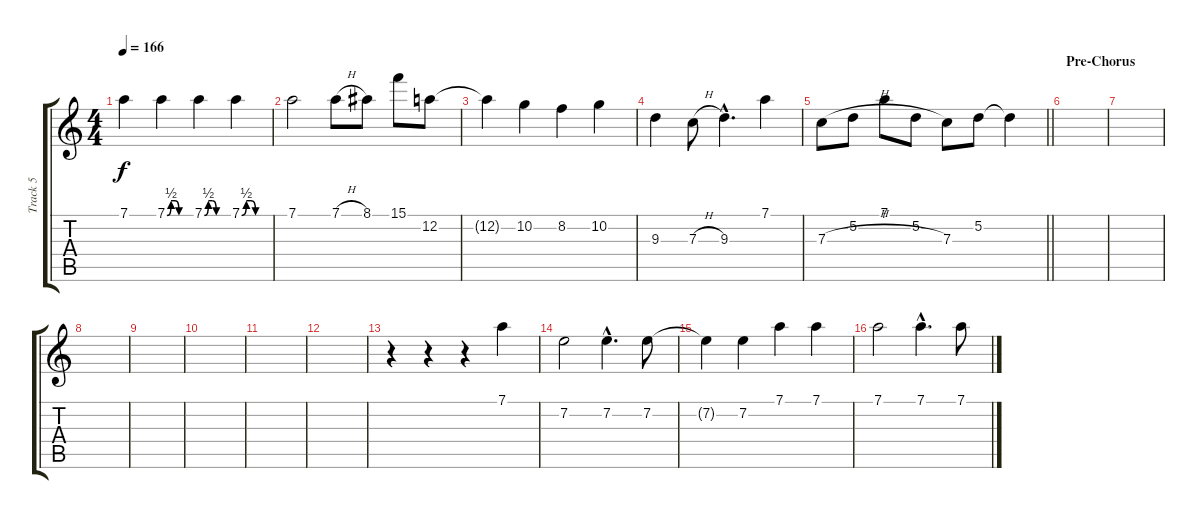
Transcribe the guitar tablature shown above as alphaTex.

\track ("Track 5" "Track 5") {instrument electricguitarjazz}
\staff {score tabs}
\tuning (D4 A3 F3 C3 G2 C2) {hide}
\ts (4 4)
\tempo 166
\clef g2
\ks c
7.1{t}.4{dy f} 7.1{be (custom 0 0 10 2 20 2 30 0 60 0)}.4 7.1{be (custom 0 0 10 2 20 2 30 0 60 0)}.4 7.1{be (custom 0 0 10 2 20 2 30 0 60 0)}.4 |
7.1.2 7.1{h}.8 8.1.8 15.1.8 12.2.8 |
12.2{t}.4 10.2.4 8.2.4 10.2.4 |
9.3.4 7.3{h}.8 9.3{hac}.4{d} 7.1.4 |
\barLineRight lightlight
7.3{h}.8 5.2.8 7.1.8 5.2.8 7.3.8 5.2.8 5.2{t}.4 |
\section ("" "Pre-Chorus")
|
|
|
|
|
|
|
r.4 r.4 r.4 7.1.4 |
7.2.2 7.2{hac}.4{d} 7.2.8 |
7.2{t}.4 7.2.4 7.1.4 7.1.4 |
7.1.2 7.1{hac}.4{d} 7.1.8
